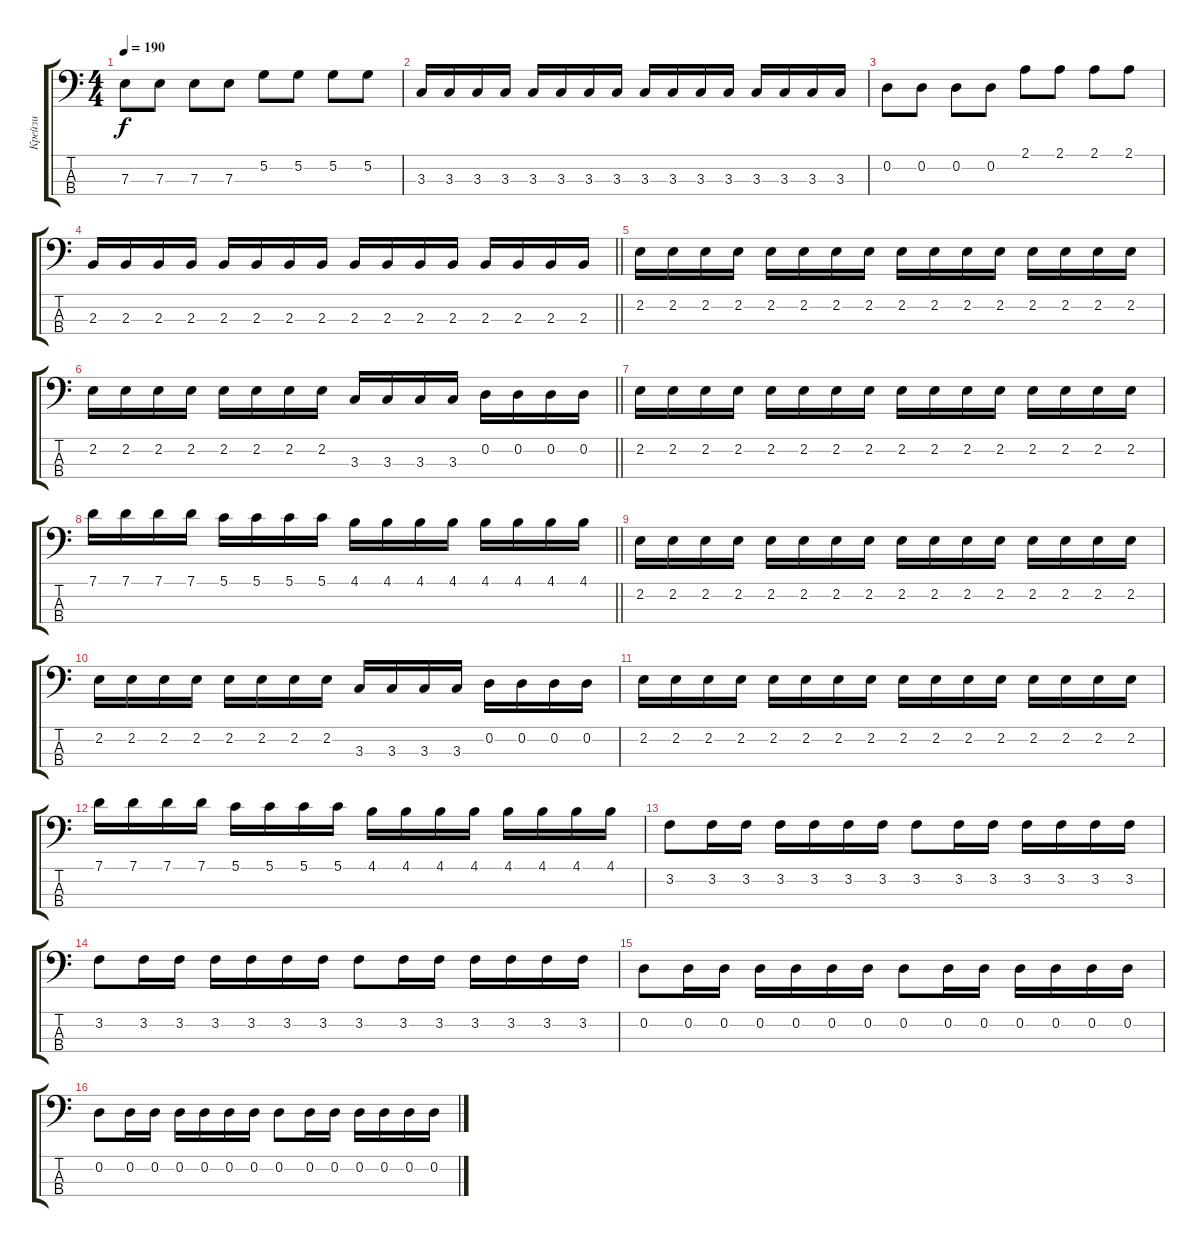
\track ("Крейзи" "Крейзи") {instrument electricbassfinger}
\staff {score tabs}
\tuning (G2 D2 A1 E1) {hide}
\ts (4 4)
\tempo 190
\clef f4
\ks c
7.3.8{dy f} 7.3.8 7.3.8 7.3.8 5.2.8 5.2.8 5.2.8 5.2.8 |
3.3.16 3.3.16 3.3.16 3.3.16 3.3.16 3.3.16 3.3.16 3.3.16 3.3.16 3.3.16 3.3.16 3.3.16 3.3.16 3.3.16 3.3.16 3.3.16 |
0.2.8 0.2.8 0.2.8 0.2.8 2.1.8 2.1.8 2.1.8 2.1.8 |
\barLineRight lightlight
2.3.16 2.3.16 2.3.16 2.3.16 2.3.16 2.3.16 2.3.16 2.3.16 2.3.16 2.3.16 2.3.16 2.3.16 2.3.16 2.3.16 2.3.16 2.3.16 |
2.2.16 2.2.16 2.2.16 2.2.16 2.2.16 2.2.16 2.2.16 2.2.16 2.2.16 2.2.16 2.2.16 2.2.16 2.2.16 2.2.16 2.2.16 2.2.16 |
\barLineRight lightlight
2.2.16 2.2.16 2.2.16 2.2.16 2.2.16 2.2.16 2.2.16 2.2.16 3.3.16 3.3.16 3.3.16 3.3.16 0.2.16 0.2.16 0.2.16 0.2.16 |
2.2.16 2.2.16 2.2.16 2.2.16 2.2.16 2.2.16 2.2.16 2.2.16 2.2.16 2.2.16 2.2.16 2.2.16 2.2.16 2.2.16 2.2.16 2.2.16 |
\barLineRight lightlight
7.1.16 7.1.16 7.1.16 7.1.16 5.1.16 5.1.16 5.1.16 5.1.16 4.1.16 4.1.16 4.1.16 4.1.16 4.1.16 4.1.16 4.1.16 4.1.16 |
2.2.16 2.2.16 2.2.16 2.2.16 2.2.16 2.2.16 2.2.16 2.2.16 2.2.16 2.2.16 2.2.16 2.2.16 2.2.16 2.2.16 2.2.16 2.2.16 |
2.2.16 2.2.16 2.2.16 2.2.16 2.2.16 2.2.16 2.2.16 2.2.16 3.3.16 3.3.16 3.3.16 3.3.16 0.2.16 0.2.16 0.2.16 0.2.16 |
2.2.16 2.2.16 2.2.16 2.2.16 2.2.16 2.2.16 2.2.16 2.2.16 2.2.16 2.2.16 2.2.16 2.2.16 2.2.16 2.2.16 2.2.16 2.2.16 |
7.1.16 7.1.16 7.1.16 7.1.16 5.1.16 5.1.16 5.1.16 5.1.16 4.1.16 4.1.16 4.1.16 4.1.16 4.1.16 4.1.16 4.1.16 4.1.16 |
3.2.8 3.2.16 3.2.16 3.2.16 3.2.16 3.2.16 3.2.16 3.2.8 3.2.16 3.2.16 3.2.16 3.2.16 3.2.16 3.2.16 |
3.2.8 3.2.16 3.2.16 3.2.16 3.2.16 3.2.16 3.2.16 3.2.8 3.2.16 3.2.16 3.2.16 3.2.16 3.2.16 3.2.16 |
0.2.8 0.2.16 0.2.16 0.2.16 0.2.16 0.2.16 0.2.16 0.2.8 0.2.16 0.2.16 0.2.16 0.2.16 0.2.16 0.2.16 |
0.2.8 0.2.16 0.2.16 0.2.16 0.2.16 0.2.16 0.2.16 0.2.8 0.2.16 0.2.16 0.2.16 0.2.16 0.2.16 0.2.16
